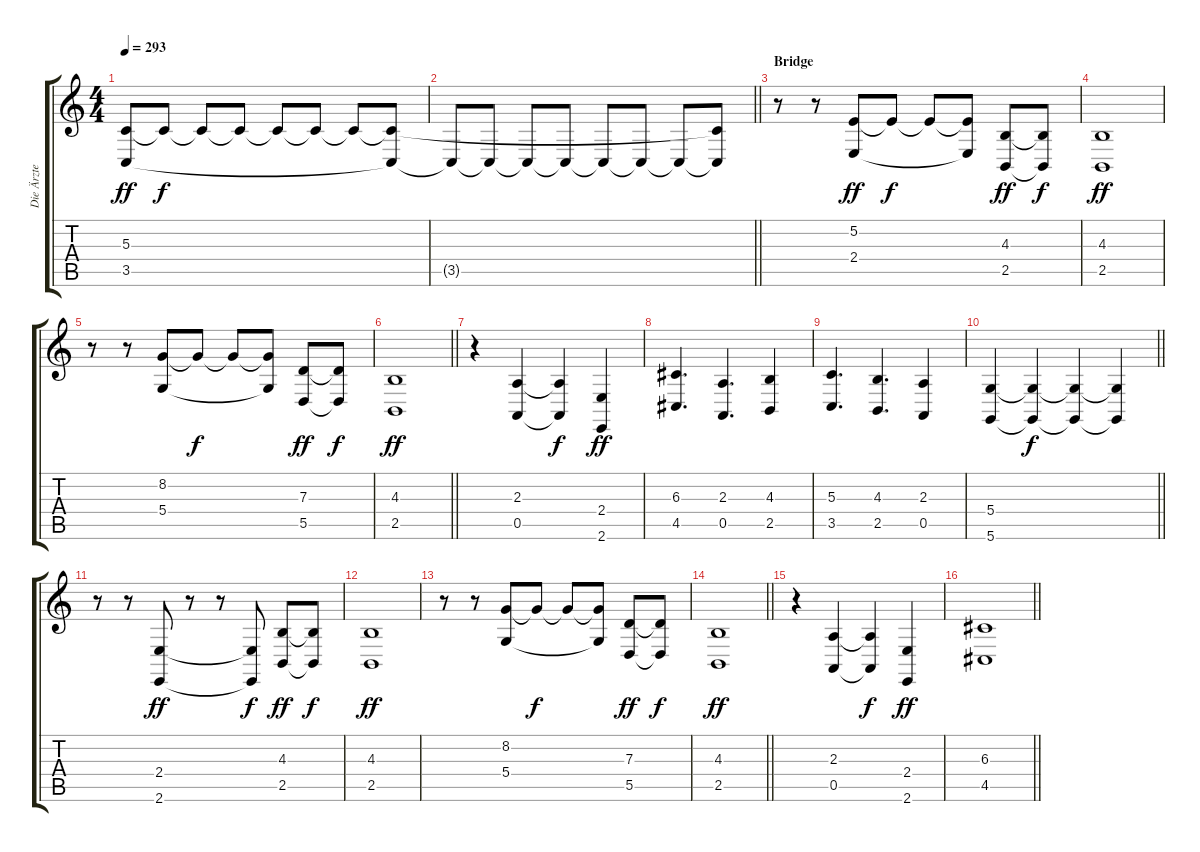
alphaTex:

\track ("Die Ärzte - Gesang" "Die Ärzte ") {instrument lead6voice}
\staff {score tabs}
\tuning (E4 B3 G3 D3 A2 D2) {hide}
\ts (4 4)
\tempo 293
\clef g2
\ks c
(5.3 3.5).8{dy ff} 5.3{t}.8{dy f} 5.3{t}.8 5.3{t}.8 5.3{t}.8 5.3{t}.8 5.3{t}.8 (5.3{t} 3.5{t}).8 |
\barLineRight lightlight
3.5{t}.8 3.5{t}.8 3.5{t}.8 3.5{t}.8 3.5{t}.8 3.5{t}.8 3.5{t}.8 (5.3{t} 3.5{t}).8 |
\section ("" "Bridge")
r.8 r.8 (5.2 2.4).8{dy ff} 5.2{t}.8{dy f} 5.2{t}.8 (5.2{t} 2.4{t}).8 (4.3 2.5).8{dy ff} (4.3{t} 2.5{t}).8{dy f} |
(4.3 2.5).1{dy ff} |
r.8 r.8 (8.2 5.4).8 8.2{t}.8{dy f} 8.2{t}.8 (8.2{t} 5.4{t}).8 (7.3 5.5).8{dy ff} (7.3{t} 5.5{t}).8{dy f} |
\barLineRight lightlight
(4.3 2.5).1{dy ff} |
r.4 (2.3 0.5).4 (2.3{t} 0.5{t}).4{dy f} (2.4 2.6).4{dy ff} |
(6.3 4.5).4{d} (2.3 0.5).4{d} (4.3 2.5).4 |
(5.3 3.5).4{d} (4.3 2.5).4{d} (2.3 0.5).4 |
\barLineRight lightlight
(5.4 5.6).4 (5.4{t} 5.6{t}).4{dy f} (5.4{t} 5.6{t}).4 (5.4{t} 5.6{t}).4 |
r.8 r.8 (2.4 2.6).8{dy ff} r.8 r.8 (2.4{t} 2.6{t}).8{dy f} (4.3 2.5).8{dy ff} (4.3{t} 2.5{t}).8{dy f} |
(4.3 2.5).1{dy ff} |
r.8 r.8 (8.2 5.4).8 8.2{t}.8{dy f} 8.2{t}.8 (8.2{t} 5.4{t}).8 (7.3 5.5).8{dy ff} (7.3{t} 5.5{t}).8{dy f} |
\barLineRight lightlight
(4.3 2.5).1{dy ff} |
r.4 (2.3 0.5).4 (2.3{t} 0.5{t}).4{dy f} (2.4 2.6).4{dy ff} |
\barLineRight lightlight
(6.3 4.5).1
